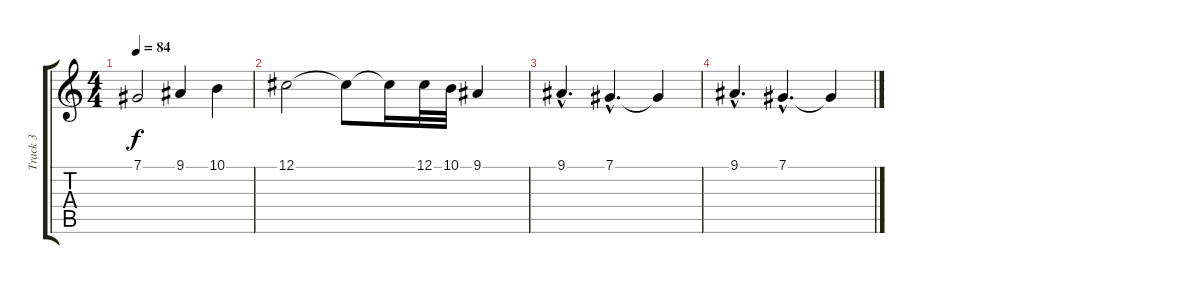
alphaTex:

\track ("Track 3" "Track 3") {instrument violin}
\staff {score tabs}
\tuning (Db4 Ab3 E3 B2 Gb2 Db2) {hide}
\ts (4 4)
\tempo 84
\clef g2
\ks c
7.1.2{dy f} 9.1.4 10.1.4 |
12.1.2 12.1{t}.8 12.1{t}.16 12.1.32 10.1.32 9.1.4 |
9.1{hac}.4{d} 7.1{hac}.4{d} 7.1{t}.4 |
9.1{hac}.4{d} 7.1{hac}.4{d} 7.1{t}.4
